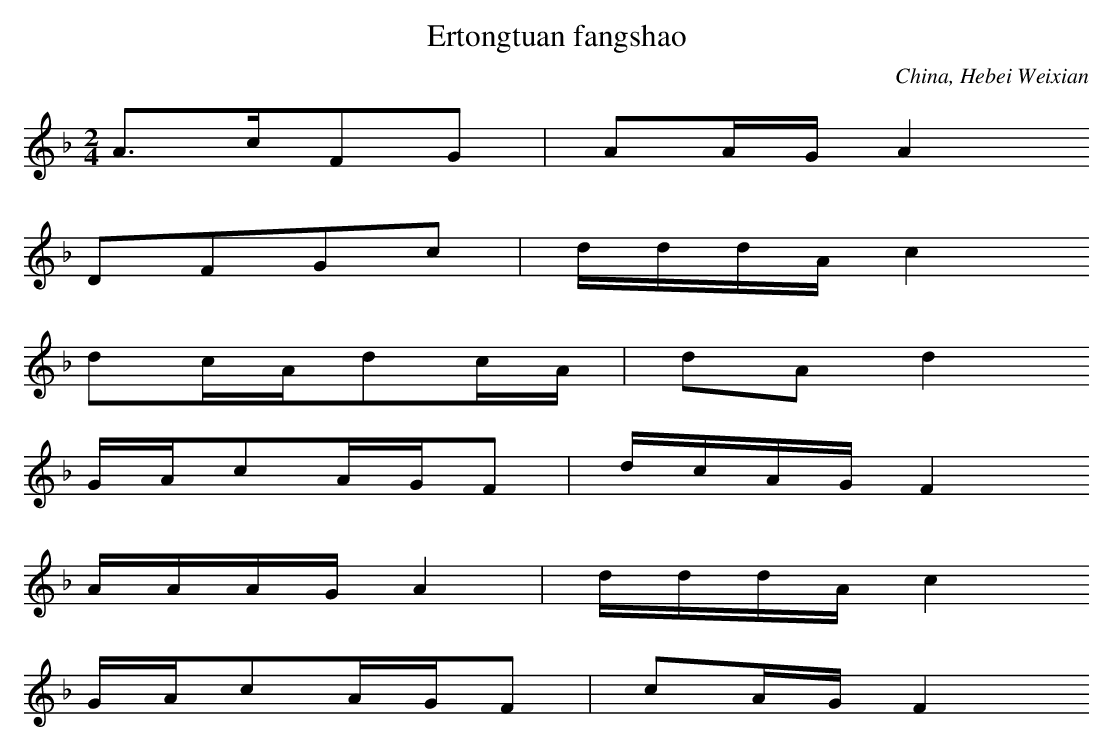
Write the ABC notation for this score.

X:1
T: Ertongtuan fangshao
O: China, Hebei Weixian
M: 2/4
L: 1/16
K: F
A3cF2G2 | A2AGA4
D2F2G2c2 | dddAc4
d2cAd2cA | d2A2d4
GAc2AGF2 | dcAGF4
AAAGA4 | dddAc4
GAc2AGF2 | c2AGF4
